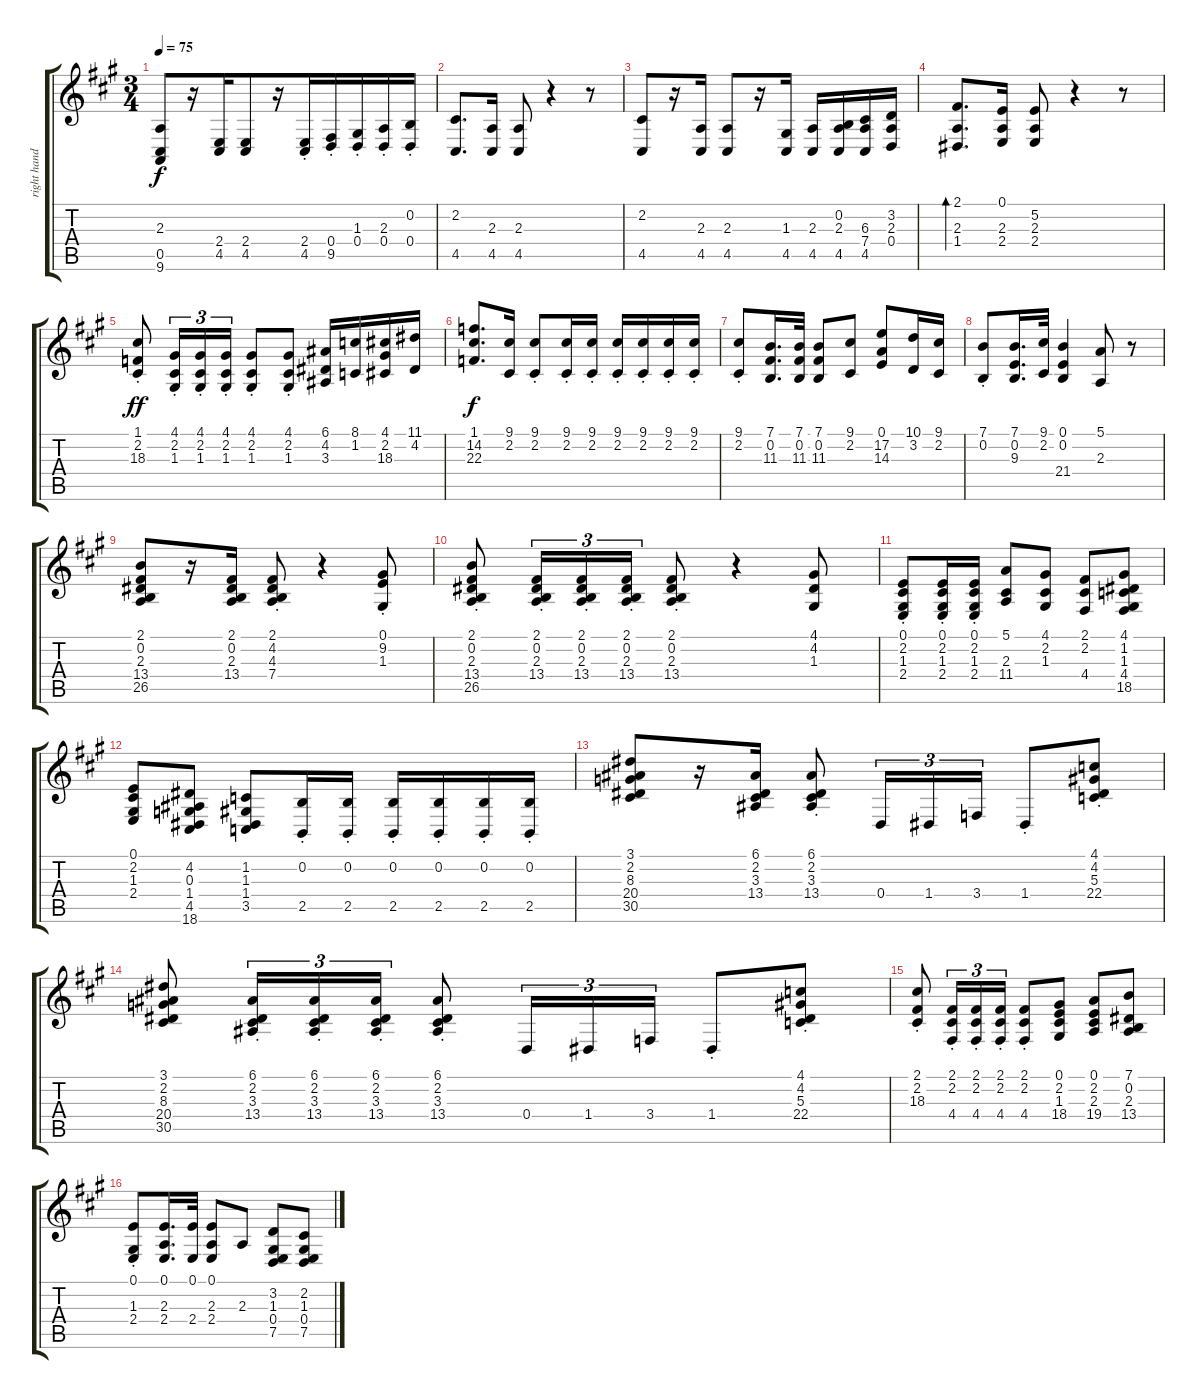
\track ("right hand" "right hand") {instrument acousticgrandpiano}
\staff {score tabs}
\tuning (E4 B3 G3 D3 A2 E2) {hide}
\ts (3 4)
\tempo 75
\clef g2
\ks a
(2.3 0.5 9.6).8{dy f} r.16 (2.4 4.5).16{beam merge} (2.4 4.5).8 r.16 (2.4{st} 4.5{st}).16{beam merge} (0.4{st} 9.5{st}).16 (1.3{st} 0.4{st}).16 (2.3{st} 0.4{st}).16 (0.2{st} 0.4{st}).16 |
(2.2 4.5).8{d} (2.3 4.5).16 (2.3 4.5).8 r.4 r.8 |
(2.2 4.5).8 r.16 (2.3 4.5).16 (2.3 4.5).8 r.16 (1.3 4.5).16 (2.3 4.5).16 (0.2 2.3 4.5).16 (6.3 7.4 4.5).16 (3.2 2.3 0.4).16 |
(2.1 2.3 1.4).8{d bd 240} (0.1 2.3 2.4).16 (5.2 2.3 2.4).8 r.4 r.8 |
(1.1 2.2 18.3{st}).8{dy ff} (4.1{st} 2.2{st} 1.3{st}).16{tu (3 2)} (4.1{st} 2.2{st} 1.3{st}).16{tu (3 2)} (4.1{st} 2.2{st} 1.3{st}).16{tu (3 2)} (4.1{st} 2.2{st} 1.3{st}).8 (4.1{st} 2.2{st} 1.3{st}).8 (6.1 4.2 3.3).16 (8.1 1.2).16 (4.1 2.2 18.3).16 (11.1 4.2).16 |
(1.1 14.2 22.3).8{d dy f} (9.1 2.2).16 (9.1{st} 2.2{st}).8 (9.1{st} 2.2{st}).16 (9.1{st} 2.2{st}).16 (9.1{st} 2.2{st}).16 (9.1{st} 2.2{st}).16 (9.1{st} 2.2{st}).16 (9.1{st} 2.2{st}).16 |
(9.1{st} 2.2{st}).8 (7.1 0.2 11.3).16{d} (7.1 0.2 11.3).32 (7.1 0.2 11.3).8 (9.1 2.2).8 (0.1 17.2 14.3).8 (10.1 3.2).16 (9.1 2.2).16 |
(7.1{st} 0.2{st}).8 (7.1 0.2 9.3).16{d} (9.1 2.2).32 (0.1 0.2 21.4).4 (5.1 2.3).8 r.8 |
(2.1 0.2 2.3 13.4 26.5).8 r.16 (2.1 0.2 2.3 13.4).16 (2.1 4.2 4.3 7.4{st}).8 r.4 (0.1{st} 9.2{st} 1.3{st}).8 |
(2.1{st} 0.2{st} 2.3{st} 13.4{st} 26.5{st}).8 (2.1{st} 0.2{st} 2.3{st} 13.4{st}).16{tu (3 2)} (2.1{st} 0.2{st} 2.3{st} 13.4{st}).16{tu (3 2)} (2.1{st} 0.2{st} 2.3{st} 13.4{st}).16{tu (3 2)} (2.1{st} 0.2{st} 2.3{st} 13.4{st}).8 r.4 (4.1 4.2 1.3).8 |
(0.1{st} 2.2{st} 1.3{st} 2.4{st}).8 (0.1{st} 2.2{st} 1.3{st} 2.4{st}).16 (0.1{st} 2.2{st} 1.3{st} 2.4{st}).16 (5.1 2.3 11.4).8 (4.1 2.2 1.3).8 (2.1 2.2 4.4).8 (4.1 1.2 1.3 4.4 18.5).8 |
(0.1 2.2 1.3 2.4).8 (4.2 0.3 1.4 4.5 18.6).8 (1.2 1.3 1.4 3.5).8 (0.2{st} 2.5{st}).16 (0.2{st} 2.5{st}).16 (0.2{st} 2.5{st}).16 (0.2{st} 2.5{st}).16 (0.2{st} 2.5{st}).16 (0.2{st} 2.5{st}).16 |
(3.1 2.2 8.3 20.4 30.5).8 r.16 (6.1 2.2 3.3 13.4).16 (6.1{st} 2.2{st} 3.3{st} 13.4{st}).8 0.4.16{tu (3 2)} 1.4.16{tu (3 2)} 3.4.16{tu (3 2)} 1.4{st}.8 (4.1 4.2 5.3 22.4{st}).8 |
(3.1 2.2 8.3 20.4 30.5).8 (6.1{st} 2.2{st} 3.3{st} 13.4{st}).16{tu (3 2)} (6.1{st} 2.2{st} 3.3{st} 13.4{st}).16{tu (3 2)} (6.1{st} 2.2{st} 3.3{st} 13.4{st}).16{tu (3 2)} (6.1{st} 2.2{st} 3.3{st} 13.4{st}).8 0.4.16{tu (3 2)} 1.4.16{tu (3 2)} 3.4.16{tu (3 2)} 1.4{st}.8 (4.1 4.2 5.3 22.4{st}).8 |
(2.1{st} 2.2{st} 18.3{st}).8 (2.1{st} 2.2{st} 4.4{st}).16{tu (3 2)} (2.1{st} 2.2{st} 4.4{st}).16{tu (3 2)} (2.1{st} 2.2{st} 4.4{st}).16{tu (3 2)} (2.1{st} 2.2{st} 4.4{st}).8 (0.1 2.2 1.3 18.4).8 (0.1 2.2 2.3 19.4).8 (7.1 0.2 2.3 13.4).8 |
(0.1{st} 1.3{st} 2.4{st}).8 (0.1 2.3 2.4).16{d} (0.1 2.4).32 (0.1 2.3 2.4).8 2.3.8 (3.2 1.3 0.4 7.5).8 (2.2 1.3 0.4 7.5).8
